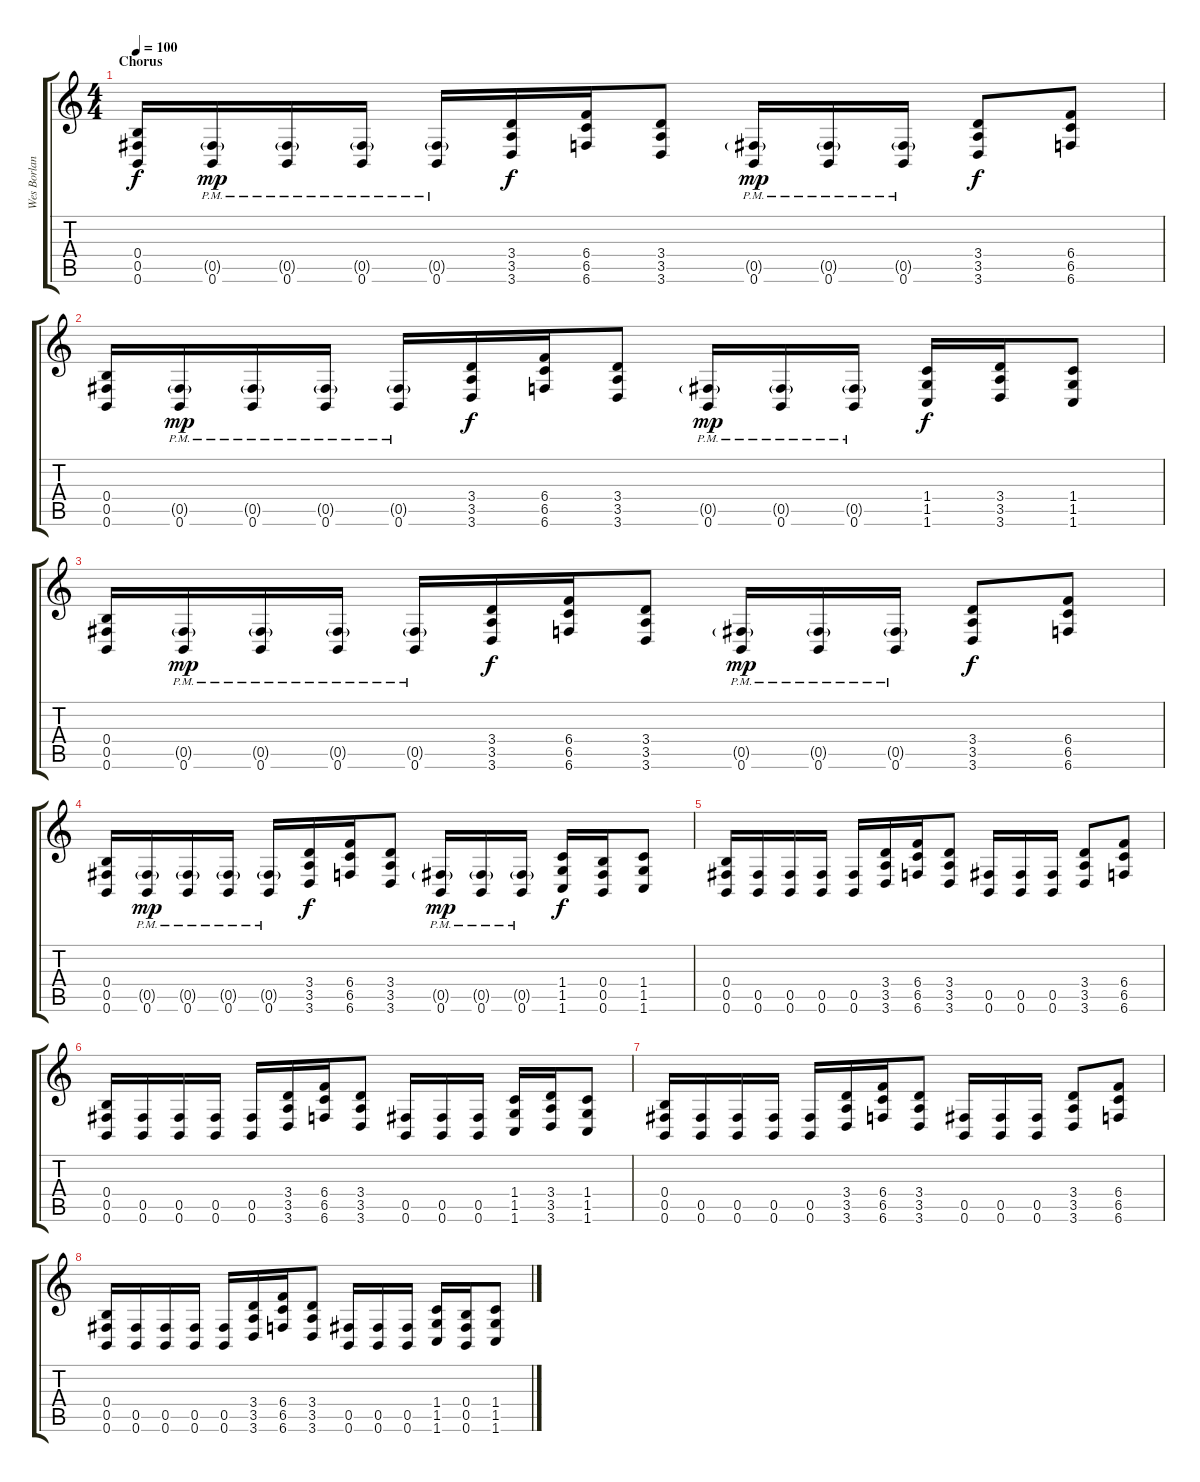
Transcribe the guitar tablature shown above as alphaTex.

\track ("Wes Borland" "Wes Borlan") {instrument overdrivenguitar}
\staff {score tabs}
\tuning (Db4 Ab3 E3 B2 Gb2 B1) {hide}
\ts (4 4)
\section ("" "Chorus")
\tempo 100
\clef g2
\ks c
(0.4 0.5 0.6).16{dy f} (0.5{g pm} 0.6{pm}).16{dy mp} (0.5{g pm} 0.6{pm}).16 (0.5{g pm} 0.6{pm}).16 (0.5{g pm} 0.6{pm}).16 (3.4 3.5 3.6).16{dy f} (6.4 6.5 6.6).16 (3.4 3.5 3.6).8 (0.5{g pm} 0.6{pm}).16{dy mp} (0.5{g pm} 0.6{pm}).16 (0.5{g pm} 0.6{pm}).16 (3.4 3.5 3.6).8{dy f} (6.4 6.5 6.6).8 |
(0.4 0.5 0.6).16 (0.5{g pm} 0.6{pm}).16{dy mp} (0.5{g pm} 0.6{pm}).16 (0.5{g pm} 0.6{pm}).16 (0.5{g pm} 0.6{pm}).16 (3.4 3.5 3.6).16{dy f} (6.4 6.5 6.6).16 (3.4 3.5 3.6).8 (0.5{g pm} 0.6{pm}).16{dy mp} (0.5{g pm} 0.6{pm}).16 (0.5{g pm} 0.6{pm}).16 (1.4 1.5 1.6).16{dy f} (3.4 3.5 3.6).16 (1.4 1.5 1.6).8 |
(0.4 0.5 0.6).16 (0.5{g pm} 0.6{pm}).16{dy mp} (0.5{g pm} 0.6{pm}).16 (0.5{g pm} 0.6{pm}).16 (0.5{g pm} 0.6{pm}).16 (3.4 3.5 3.6).16{dy f} (6.4 6.5 6.6).16 (3.4 3.5 3.6).8 (0.5{g pm} 0.6{pm}).16{dy mp} (0.5{g pm} 0.6{pm}).16 (0.5{g pm} 0.6{pm}).16 (3.4 3.5 3.6).8{dy f} (6.4 6.5 6.6).8 |
(0.4 0.5 0.6).16 (0.5{g pm} 0.6{pm}).16{dy mp} (0.5{g pm} 0.6{pm}).16 (0.5{g pm} 0.6{pm}).16 (0.5{g pm} 0.6{pm}).16 (3.4 3.5 3.6).16{dy f} (6.4 6.5 6.6).16 (3.4 3.5 3.6).8 (0.5{g pm} 0.6{pm}).16{dy mp} (0.5{g pm} 0.6{pm}).16 (0.5{g pm} 0.6{pm}).16 (1.4 1.5 1.6).16{dy f} (0.4 0.5 0.6).16 (1.4 1.5 1.6).8 |
(0.4 0.5 0.6).16 (0.5 0.6).16 (0.5 0.6).16 (0.5 0.6).16 (0.5 0.6).16 (3.4 3.5 3.6).16 (6.4 6.5 6.6).16 (3.4 3.5 3.6).8 (0.5 0.6).16 (0.5 0.6).16 (0.5 0.6).16 (3.4 3.5 3.6).8 (6.4 6.5 6.6).8 |
(0.4 0.5 0.6).16 (0.5 0.6).16 (0.5 0.6).16 (0.5 0.6).16 (0.5 0.6).16 (3.4 3.5 3.6).16 (6.4 6.5 6.6).16 (3.4 3.5 3.6).8 (0.5 0.6).16 (0.5 0.6).16 (0.5 0.6).16 (1.4 1.5 1.6).16 (3.4 3.5 3.6).16 (1.4 1.5 1.6).8 |
(0.4 0.5 0.6).16 (0.5 0.6).16 (0.5 0.6).16 (0.5 0.6).16 (0.5 0.6).16 (3.4 3.5 3.6).16 (6.4 6.5 6.6).16 (3.4 3.5 3.6).8 (0.5 0.6).16 (0.5 0.6).16 (0.5 0.6).16 (3.4 3.5 3.6).8 (6.4 6.5 6.6).8 |
(0.4 0.5 0.6).16 (0.5 0.6).16 (0.5 0.6).16 (0.5 0.6).16 (0.5 0.6).16 (3.4 3.5 3.6).16 (6.4 6.5 6.6).16 (3.4 3.5 3.6).8 (0.5 0.6).16 (0.5 0.6).16 (0.5 0.6).16 (1.4 1.5 1.6).16 (0.4 0.5 0.6).16 (1.4 1.5 1.6).8
